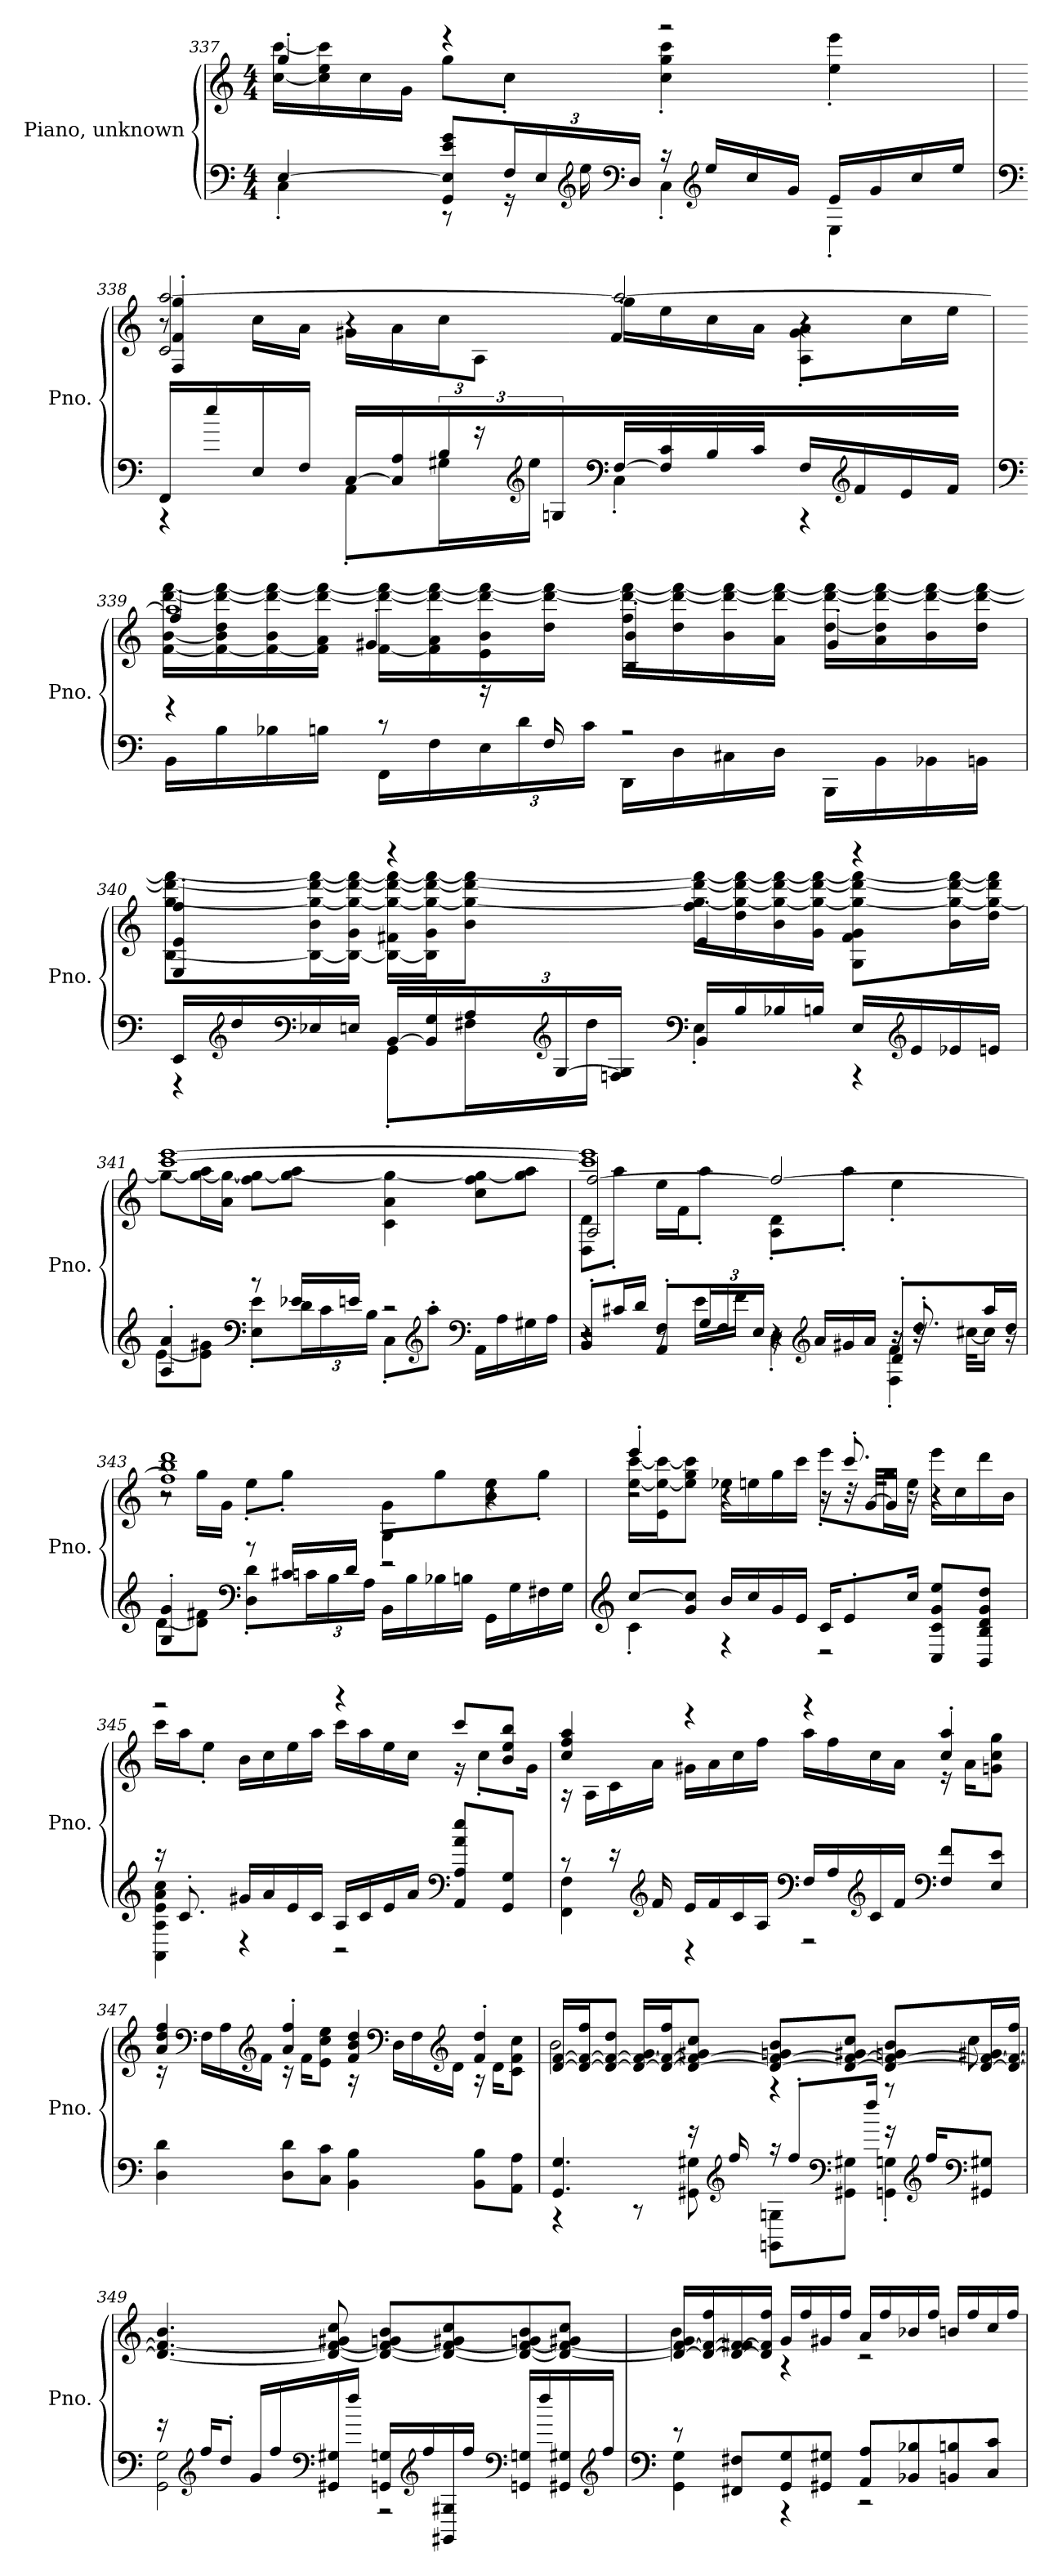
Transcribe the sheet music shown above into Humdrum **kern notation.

**kern	**kern
*part1	*part1
*staff2	*staff1
*I"Piano, unknown	*
*I'Pno.	*
!!LO:LB:g=z
*clefF4	*clefG2
*k[]	*k[]
*M4/4	*M4/4
=337	=337
*^	*^
[4E/	4C'\	4gg'/	[16cc\ [16ccc\LL
.	.	.	16cc\] 16ee\ 16ccc\]
.	.	.	16cc\
.	.	.	16g\JJ
8GG/ 8E/] 8e/ 8g/L	8r	4r	8gg\L
*Xbrackettup	*	*	*
24F/L	16r	.	8cc'\J
24E/	.	.	.
*clefG2	*	*	*
.	16ee\	.	.
*clefF4	*	*	*
24D/JJ	.	.	.
16r	4C'\	2r	4cc\' 4gg\' 4ccc\'
*clefG2	*	*	*
16ee/LL	.	.	.
16cc/	.	.	.
16g/JJ	.	.	.
16e/LL	4E'\	.	4ee\' 4eee\'
16g/	.	.	.
16cc/	.	.	.
16ee/JJ	.	.	.
*	*	*v	*v
!!LO:LB:g=z
=338	=338	=338
*clefF4	*	*
*	*	*^
*	*	*	*^
16FF/LL	4r	2c/ [2aa/	8r	4F/' 4f/' 4gg/'
16ee/	.	.	.	.
16E/	.	.	16cc\LL	.
16F/JJ	.	.	16a\JJ	.
[16C/LL	8AA'\L	.	16g#X\LL	4r
16C/] 16A/	.	.	16a\	.
*brackettup	*	*	*Xbrackettup	*
24B/JJ	16G#X\L	.	24cc\J	.
24r	.	.	12A\J	.
*clefG2	*	*	*	*
.	16ee\JJ	.	.	.
24Gn/	.	.	.	.
*clefF4	*	*	*	*
[16F/LL	4C'\	2aa/_	16gg\LL	4f'/
16F/] 16c/	.	.	16ee\	.
16B/	.	.	16cc\	.
16c/JJ	.	.	16a\JJ	.
16F/LL	4r	.	8A\' 8g#\' 8a\'L	4r
*clefG2	*	*	*	*
16f/	.	.	.	.
16e/	.	.	16cc\L	.
16f/JJ	.	.	16ee\JJ	.
!!LO:PB:g=z	!!	!!
=339	=339	=339	=339	=339
*clefF4	*	*	*	*
4r	16BB\LL	1aa]	[16f\ [16b\ [16ddd\ [16fff\LL	4ff'/
.	16B\	.	16f\_ 16b\] 16dd\ 16ddd\_ 16fff\_	.
.	16B-X\	.	16f\_ 16b\ 16ddd\_ 16fff\_	.
.	16Bn\JJ	.	16f\] 16a\ 16ddd\_ 16fff\_JJ	.
8r	16FF\LL	.	[16f\ 16ddd\_ 16fff\_LL	4g#X'/
.	16F\	.	16f\] 16a\ 16ddd\_ 16fff\_	.
*	*Xbrackettup	*	*	*
16r	24E\	.	16e\ 16b\ 16ddd\_ 16fff\_	.
.	24d\	.	.	.
16F/	.	.	16dd\ 16ddd\_ 16fff\_JJ	.
.	24c\JJ	.	.	.
2r	16DD\LL	.	16ff\ 16ddd\_ 16fff\_LL	4B/' 4b/'
.	16D\	.	16dd\ 16ddd\_ 16fff\_	.
.	16C#X\	.	16b\ 16ddd\_ 16fff\_	.
.	16D\JJ	.	16a\ 16ddd\_ 16fff\_JJ	.
.	16BBB\LL	.	[16dd\ 16ddd\_ 16fff\_LL	4g#'/
.	16BB\	.	16a\ 16dd\] 16ddd\_ 16fff\_	.
.	16BB-X\	.	16b\ 16ddd\_ 16fff\_	.
.	16BBn\JJ	.	16dd\ 16ddd\_ 16fff\_JJ	.
*	*	*	*v	*v
!!LO:LB:g=z
=340	=340	=340	=340
16EE/LL	4r	4E/' 4e/' 4ff/'	[8B\ [8gg\ 8ddd\_ 8fff\_L
*clefG2	*	*	*
16dd/	.	.	.
*clefF4	*	*	*
16E-X/	.	.	16B\_ 16b\ 16gg\_ 16ddd\_ 16fff\_L
16En/JJ	.	.	16B\_ 16g\ 16gg\_ 16ddd\_ 16fff\_JJ
[16BB/LL	8GG'\L	4r	16B\_ 16f#X\ 16gg\_ 16ddd\_ 16fff\_LL
16BB/] 16G/	.	.	16B\] 16g\ 16gg\_ 16ddd\_ 16fff\_J
24A/	16F#X\L	.	8b\ 8gg\_ 8ddd\_ 8fff\_J
*clefG2	*	*	*
[24G/	.	.	.
.	16dd\JJ	.	.
24Fn/ 24G/]JJ	.	.	.
*clefF4	*	*	*
16BB/LL	4E'\	4e'/	16ff\ 16gg\_ 16ddd\_ 16fff\_LL
16B/	.	.	16dd\ 16gg\_ 16ddd\_ 16fff\_
16B-X/	.	.	16b\ 16gg\_ 16ddd\_ 16fff\_
16Bn/JJ	.	.	16g\ 16gg\_ 16ddd\_ 16fff\_JJ
16E/LL	4r	4r	8G\ 8f#\ 8g\ 8gg\_ 8ddd\_ 8fff\_L
*clefG2	*	*	*
16e/	.	.	.
16e-X/	.	.	16b\ 16gg\_ 16ddd\_ 16fff\_L
16en/JJ	.	.	16dd\ 16gg\_ 16ddd\] 16fff\]JJ
!!LO:LB:g=z	!!
=341	=341	=341	=341
4A/' 4a/'	[8e\L	[1ccc [1eee	8gg\L_
.	8e\] 8g#X\J	.	16gg\_ 16aa\L
.	.	.	16a\ 16gg\_JJ
*clefF4	*	*	*
8r	8E\' 8e\'L	.	8ff\ 8gg\_L
16e-X/LL	24d\L	.	8gg\_ 8aa\J
.	24c\	.	.
16en/JJ	.	.	.
.	24B\JJ	.	.
2r	8C'\L	.	4c\ 4a\ 4gg\_
*clefG2	*	*	*
.	8aa'\J	.	.
*clefF4	*	*	*
.	16AA\LL	.	8cc\ 8ff\ 8gg\_L
.	16A\	.	.
.	16G#X\	.	8gg\] 8aa\J
.	16A\JJ	.	.
!!LO:LB:g=z
=342	=342	=342	=342
*^	*^	*	*^
2r	2r	8BB'/L	4r	1ccc] 1eee]	8D\ 8d\L	2A/ [2ff/
.	.	16c#X/L	.	.	8aa'\J	.
.	.	16d/JJ	.	.	.	.
.	.	8AA/' 8F/'L	8r	.	16ee\LL	.
.	.	.	.	.	16f\J	.
.	.	24G/L	16e\LL	.	8aa'\J	.
.	.	24F/	.	.	.	.
.	.	.	16f\JJ	.	.	.
.	.	24E/JJ	.	.	.	.
4r	4r	16r	4D'\	.	8A\' 8d\'L	2ff/_
*clefG2	*	*	*	*	*	*
.	.	16a/LL	.	.	.	.
.	.	16g#X/	.	.	8aa'\J	.
.	.	16a/JJ	.	.	.	.
16r	16r	8d'/L	4F\' 4f\'	.	4ee'\	.
8.dd'/	32r	.	.	.	.	.
.	[32cc#X\KLL	.	.	.	.	.
.	16cc#\JJ]	16aa/L	.	.	.	.
.	16r	16dd/JJ	.	.	.	.
*	*v	*v	*v	*	*	*
=343	=343	=343	=343	=343
*	*	*	*	*^
4G/' 4g/'	[8d\L	1bb 1ddd	8r	1ff]	2r
.	8d\] 8f#X\J	.	16gg\LL	.	.
.	.	.	16g\JJ	.	.
*clefF4	*	*	*	*	*
8r	8D\' 8d\'L	.	8ee'\L	.	.
16c#X/LL	24cn\L	.	8gg'\J	.	.
.	24B\	.	.	.	.
16d/JJ	.	.	.	.	.
.	24A\JJ	.	.	.	.
2r	16BB\LL	.	8g\L	.	4G\
.	16B\	.	.	.	.
.	16B-X\	.	8gg'\	.	.
.	16Bn\JJ	.	.	.	.
.	16GG\LL	.	8b\' 8ee\'	.	4r
.	16G\	.	.	.	.
.	16F#X\	.	8gg'\J	.	.
.	16G\JJ	.	.	.	.
*	*	*v	*v	*v	*v
!!LO:LB:g=z
=344	=344	=344
*clefG2	*	*
*	*	*^
*	*	*	*^
[8cc/L	4c'\	4eee'/	[16ee\ [16ccc\LL	2r
.	.	.	16e\ 16ee\_ 16ccc\_J	.
8g/ 8cc/]J	.	.	8ee\] 8gg\ 8ccc\]J	.
16b/LL	4r	4r	16ee-X\LL	.
16cc/	.	.	16een\	.
16g/	.	.	16gg\	.
16e/JJ	.	.	16ccc\JJ	.
16c/KL	2r	16r	8eee'\L	16r
8e'/	.	8.ccc'/	.	32r
.	.	.	.	[32g/KLL
.	.	.	16gg\L	16g/JJ]
16cc/Jk	.	.	16ee\JJ	16r
8C/ 8c/ 8g/ 8ee/L	.	4r	16eee\LL	4r
.	.	.	16cc\	.
8BB/ 8B/ 8d/ 8g/ 8dd/J	.	.	16ddd\	.
.	.	.	16b\JJ	.
*	*	*	*v	*v
=345	=345	=345	=345
16r	4AA\ 4A\ 4e\ 4a\ 4cc\	2r	16ccc\LL
8.c'/	.	.	16aa\J
.	.	.	8ee'\J
16g#X/LL	4r	.	16b\LL
16a/	.	.	16cc\
16e/	.	.	16ee\
16c/JJ	.	.	16aa\JJ
16A/LL	2r	4r	16ccc\LL
16c/	.	.	16aa\
16e/	.	.	16ee\
16a/JJ	.	.	16cc\JJ
*clefF4	*	*	*
8AA/ 8A/ 8a/ 8ee/L	.	8ccc/L	16r
.	.	.	8cc'\L
8GG/ 8G/J	.	8b/ 8ee/ 8bb/J	.
.	.	.	16g\Jk
!!LO:LB:g=z	!!
=346	=346	=346	=346
8r	4FF\ 4F\	4cc/ 4ff/ 4aa/	16r
.	.	.	16A\LL
16r	.	.	16c\
*clefG2	*	*	*
16f/	.	.	16a\JJ
16e/LL	4r	4r	16g#X\LL
16f/	.	.	16a\
16c/	.	.	16cc\
16A/JJ	.	.	16ff\JJ
*clefF4	*	*	*
16F/LL	2r	4r	16aa\LL
16A/	.	.	16ff\
*clefG2	*	*	*
16c/	.	.	16cc\
16f/JJ	.	.	16a\JJ
*clefF4	*	*	*
8F/ 8f/L	.	4cc/' 4aa/'	16r
.	.	.	16a\KL
8E/ 8e/J	.	.	8gn\ 8cc\ 8gg\J
*v	*v	*	*
=347	=347	=347
4D\ 4d\	4a/ 4dd/ 4ff/	16r
*	*clefF4	*
.	.	16F\LL
.	.	16A\
*	*clefG2	*
.	.	16f\JJ
8D\ 8d\L	4a/' 4ff/'	16r
.	.	16f\KL
8C\ 8c\J	.	8e\ 8cc\ 8ee\J
4BB\ 4B\	4f/ 4b/ 4dd/	16r
*	*clefF4	*
.	.	16D\LL
.	.	16F\
*	*clefG2	*
.	.	16d\JJ
8BB\ 8B\L	4f/' 4dd/'	16r
.	.	16d\KL
8AA\ 8A\J	.	8c\ 8f\ 8cc\J
!!LO:PB:g=z	!!
=348	=348	=348
*^	*	*
4.GG/ 4.G/	4r	[16d/ [16f/LL	2b\
.	.	16d/_ 16f/_ 16ff/J	.
.	.	8d/_ 8f/_ 8dd/J	.
.	8r	16d/_ 16f/_ 16g/LL	.
.	.	16d/_ 16f/_ 16ff/J	.
16r	8GG#X\ 8G#X\	8d/_ 8f/_ 8g#X/ 8cc/J	.
*clefG2	*	*	*
16ff/	.	.	.
16r	8GGn\ 8Gn\L	8d/_ 8f/_ 8gn/ 8b/L	4r
8ff'/L	.	.	.
*clefF4	*	*	*
.	8GG#X\ 8G#X\J	8d/_ 8f/_ 8g#X/ 8cc/J	.
16ff/Jk	.	.	.
16r	4GGn\' 4Gn\'	8d/_ 8f/_ 8gn/ 8b/L	8r
*clefG2	*	*	*
16ff/KL	.	.	.
*clefF4	*	*	*
8GG#X/ 8G#X/J	.	16d/_ 16f/_ 16g#X/L	8cc\
.	.	16d/_ 16f/_ 16ff/JJ	.
*	*	*v	*v
!!LO:LB:g=z
=349	=349	=349
16r	2GG\ 2G\	4.d/_ 4.f/_ 4.b/
*clefG2	*	*
16ff/KL	.	.
8dd'/J	.	.
16g/LL	.	.
16ff/	.	.
*clefF4	*	*
16GG#X/ 16G#X/	.	8d/_ 8f/_ 8g#X/ 8cc/
16ff/JJ	.	.
16GGn/ 16Gn/LL	2r	8d/_ 8f/_ 8gn/ 8b/L
*clefG2	*	*
16ff/	.	.
16GG#X/ 16G#X/	.	8d/_ 8f/_ 8g#X/ 8cc/
16ff/JJ	.	.
*clefF4	*	*
16GGn/ 16Gn/LL	.	8d/_ 8f/_ 8gn/ 8b/
16ff/	.	.
16GG#X/ 16G#X/	.	8d/_ 8f/_ 8g#X/ 8cc/J
*clefG2	*	*
16ff/JJ	.	.
!!LO:LB:g=z
=350	=350	=350
*clefF4	*	*
*	*	*^
8r	4GG\ 4G\	16d/_ 16f/_ 16g/LL	4b\
.	.	16d/_ 16f/_ 16ff/	.
8FF#X/ 8F#X/L	.	16d/_ 16f/_ 16f#X/	.
.	.	16d/] 16f/] 16ff/JJ	.
8GG/ 8G/	4r	16g/LL	4r
.	.	16ff/	.
8GG#X/ 8G#X/J	.	16g#X/	.
.	.	16ff/JJ	.
8AA/ 8A/L	2r	16a/LL	2r
.	.	16ff/	.
8BB-X/ 8B-X/	.	16b-X/	.
.	.	16ff/JJ	.
8BBn/ 8Bn/	.	16bn/LL	.
.	.	16ff/	.
8C/ 8c/J	.	16cc/	.
.	.	16ff/JJ	.
*v	*v	*	*
*	*v	*v
=	=
*-	*-
